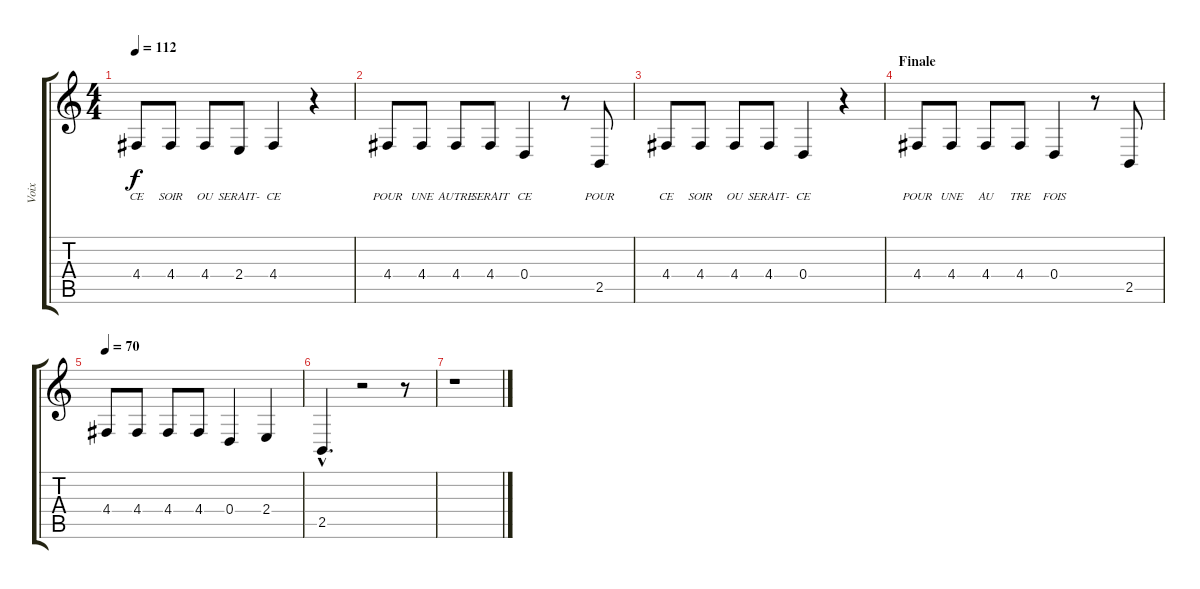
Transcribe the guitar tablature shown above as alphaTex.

\track ("Voix" "Voix") {instrument clarinet}
\staff {score tabs}
\tuning (E4 B3 G3 D3 A2 E2) {hide}
\ts (4 4)
\tempo 112
\clef g2
\ks c
4.4.8{lyrics (0 "CE") lyrics (1 "") lyrics (2 "") lyrics (3 "") lyrics (4 "") dy f} 4.4.8{lyrics (0 "SOIR") lyrics (1 "") lyrics (2 "") lyrics (3 "") lyrics (4 "")} 4.4.8{lyrics (0 "OU") lyrics (1 "") lyrics (2 "") lyrics (3 "") lyrics (4 "")} 2.4.8{lyrics (0 "SERAIT-") lyrics (1 "") lyrics (2 "") lyrics (3 "") lyrics (4 "")} 4.4.4{lyrics (0 "CE") lyrics (1 "") lyrics (2 "") lyrics (3 "") lyrics (4 "")} r.4 |
4.4.8{lyrics (0 "POUR") lyrics (1 "") lyrics (2 "") lyrics (3 "") lyrics (4 "")} 4.4.8{lyrics (0 "UNE") lyrics (1 "") lyrics (2 "") lyrics (3 "") lyrics (4 "")} 4.4.8{lyrics (0 "AUTRE") lyrics (1 "") lyrics (2 "") lyrics (3 "") lyrics (4 "")} 4.4.8{lyrics (0 "SERAIT") lyrics (1 "") lyrics (2 "") lyrics (3 "") lyrics (4 "")} 0.4.4{lyrics (0 "CE") lyrics (1 "") lyrics (2 "") lyrics (3 "") lyrics (4 "")} r.8 2.5.8{lyrics (0 "POUR") lyrics (1 "") lyrics (2 "") lyrics (3 "") lyrics (4 "")} |
4.4.8{lyrics (0 "CE") lyrics (1 "") lyrics (2 "") lyrics (3 "") lyrics (4 "")} 4.4.8{lyrics (0 "SOIR") lyrics (1 "") lyrics (2 "") lyrics (3 "") lyrics (4 "")} 4.4.8{lyrics (0 "OU") lyrics (1 "") lyrics (2 "") lyrics (3 "") lyrics (4 "")} 4.4.8{lyrics (0 "SERAIT-") lyrics (1 "") lyrics (2 "") lyrics (3 "") lyrics (4 "")} 0.4.4{lyrics (0 "CE") lyrics (1 "") lyrics (2 "") lyrics (3 "") lyrics (4 "")} r.4 |
\section ("" "Finale")
4.4.8{lyrics (0 "POUR") lyrics (1 "") lyrics (2 "") lyrics (3 "") lyrics (4 "")} 4.4.8{lyrics (0 "UNE") lyrics (1 "") lyrics (2 "") lyrics (3 "") lyrics (4 "")} 4.4.8{lyrics (0 "AU") lyrics (1 "") lyrics (2 "") lyrics (3 "") lyrics (4 "")} 4.4.8{lyrics (0 "TRE") lyrics (1 "") lyrics (2 "") lyrics (3 "") lyrics (4 "")} 0.4.4{lyrics (0 "FOIS") lyrics (1 "") lyrics (2 "") lyrics (3 "") lyrics (4 "")} r.8 2.5.8 |
\tempo 70
4.4.8 4.4.8 4.4.8 4.4.8 0.4.4 2.4.4 |
2.5{hac}.4{d} r.2 r.8 |
r.1
